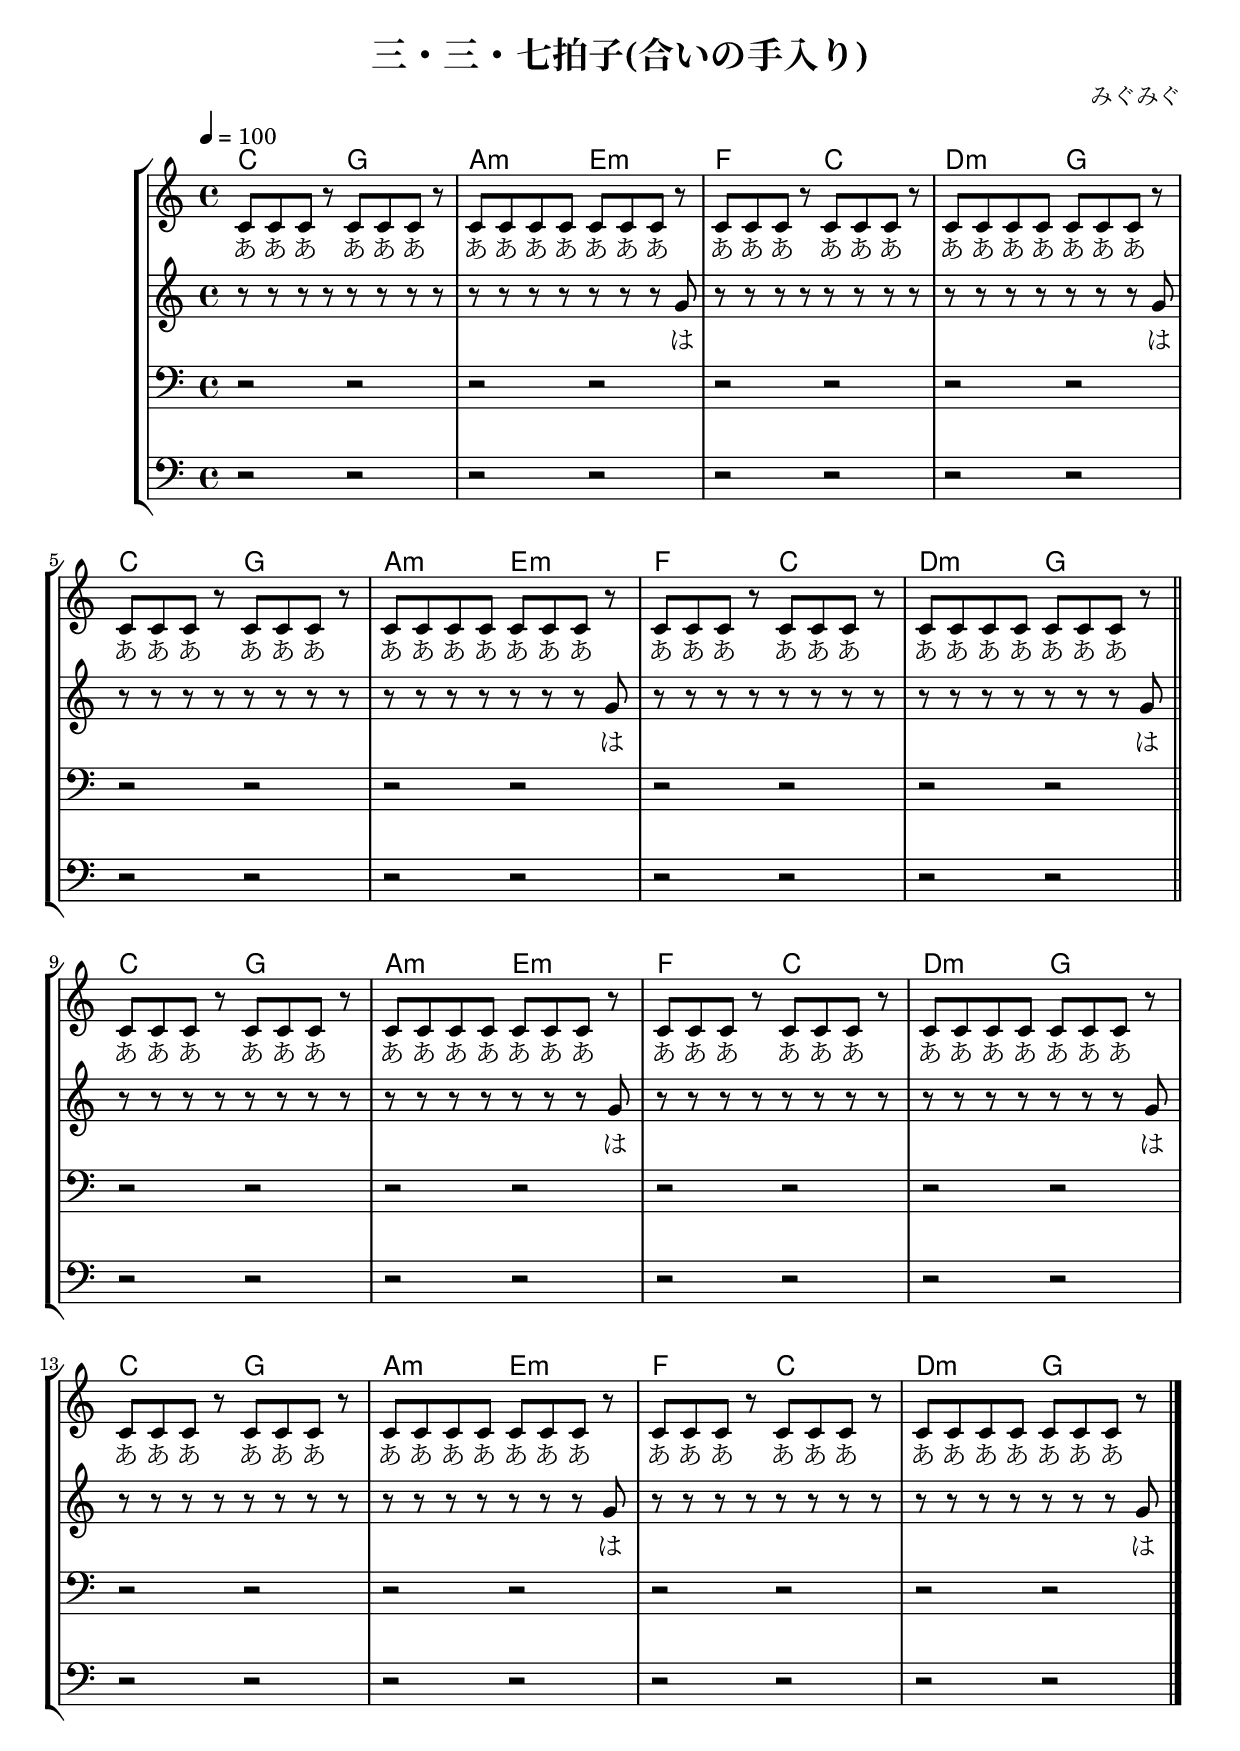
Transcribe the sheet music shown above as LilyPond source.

\version "2.12.1"

\header {
	title = \markup {三・三・七拍子(合いの手入り)}
	composer = \markup \center-column {みぐみぐ}
}

harmony = \chordmode {
	c2 g a:m e:m f c d:m g c g a:m e:m f c d:m g 

	c g a:m e:m f c d:m g c g a:m e:m f c d:m g 
}

melody = {
	\set Staff.midiInstrument = #"Taiko Drum"
		\key c \major
	\tempo 4 = 100
c'8  c'8  c'8  r8  c'8  c'8  c'8  r8 
	c'8  c'8  c'8  c'8  c'8  c'8  c'8  r8 
	c'8  c'8  c'8  r8  c'8  c'8  c'8  r8 
	c'8  c'8  c'8  c'8  c'8  c'8  c'8  r8 
	c'8  c'8  c'8  r8  c'8  c'8  c'8  r8 
	c'8  c'8  c'8  c'8  c'8  c'8  c'8  r8 
	c'8  c'8  c'8  r8  c'8  c'8  c'8  r8 
	c'8  c'8  c'8  c'8  c'8  c'8  c'8  r8
	\set Staff.midiInstrument = #"Taiko Drum"
	c'8  c'8  c'8  r8  c'8  c'8  c'8  r8 
	c'8  c'8  c'8  c'8  c'8  c'8  c'8  r8 
	c'8  c'8  c'8  r8  c'8  c'8  c'8  r8 
	c'8  c'8  c'8  c'8  c'8  c'8  c'8  r8 
	c'8  c'8  c'8  r8  c'8  c'8  c'8  r8 
	c'8  c'8  c'8  c'8  c'8  c'8  c'8  r8 
	c'8  c'8  c'8  r8  c'8  c'8  c'8  r8 
	c'8  c'8  c'8  c'8  c'8  c'8  c'8  r8
	\bar "|."
}

words = \lyricmode {
	あ  あ  あ  あ  あ  あ  あ  あ  あ  あ  あ  あ  あ  あ  あ  あ  あ  あ  あ  あ  あ  あ  あ  あ  あ  あ  あ  あ  あ  あ  あ  あ  あ  あ  あ  あ  あ  あ  あ  あ  あ  あ  あ  あ  あ  あ  あ  あ  あ  あ  あ  あ  
	あ  あ  あ  あ  あ  あ  あ  あ  あ  あ  あ  あ  あ  あ  あ  あ  あ  あ  あ  あ  あ  あ  あ  あ  あ  あ  あ  あ  あ  あ  あ  あ  あ  あ  あ  あ  あ  あ  あ  あ  あ  あ  あ  あ  あ  あ  あ  あ  あ  あ  あ  あ  
}

secondmelody = {
	\set Staff.midiInstrument = #"Woodblock"
		\key c \major
	\tempo 4 = 100
r8  r8  r8  r8  r8  r8  r8  r8 
	r8  r8  r8  r8  r8  r8  r8  g'8 
	r8  r8  r8  r8  r8  r8  r8  r8 
	r8  r8  r8  r8  r8  r8  r8  g'8 
	r8  r8  r8  r8  r8  r8  r8  r8 
	r8  r8  r8  r8  r8  r8  r8  g'8 
	r8  r8  r8  r8  r8  r8  r8  r8 
	r8  r8  r8  r8  r8  r8  r8  g'8
	\set Staff.midiInstrument = #"Seashore"
	r8  r8  r8  r8  r8  r8  r8  r8 
	r8  r8  r8  r8  r8  r8  r8  g'8 
	r8  r8  r8  r8  r8  r8  r8  r8 
	r8  r8  r8  r8  r8  r8  r8  g'8 
	r8  r8  r8  r8  r8  r8  r8  r8 
	r8  r8  r8  r8  r8  r8  r8  g'8 
	r8  r8  r8  r8  r8  r8  r8  r8 
	r8  r8  r8  r8  r8  r8  r8  g'8
	\bar "|."
}

secondwords = \lyricmode {
	は  は  は  は  
	は  は  は  は  
}

tempochange = {
	\tempo 4 = 100
	r1 | r1 | r1 | r1 | r1 | r1 | r1 | r1 \bar "||"
	\tempo 4 = 100
	r1 | r1 | r1 | r1 | r1 | r1 | r1 | r1 \bar "|."
}

mainacc = {
	\clef bass
	\set Staff.midiInstrument = #"Acoustic grand"
	\key c \major
	\tempo 4 = 100
	r2
	r2
	r2
	r2
	r2
	r2
	r2
	r2
	r2
	r2
	r2
	r2
	r2
	r2
	r2
	r2
	\bar "||"

	\set Staff.midiInstrument = #"Acoustic grand"
	r2
	r2
	r2
	r2
	r2
	r2
	r2
	r2
	r2
	r2
	r2
	r2
	r2
	r2
	r2
	r2
	\bar "|."
}

subacc = {
	\clef bass
	\set Staff.midiInstrument = #"Acoustic grand"
	\key c \major
	\tempo 4 = 100
	r2
	r2
	r2
	r2
	r2
	r2
	r2
	r2
	r2
	r2
	r2
	r2
	r2
	r2
	r2
	r2
	\bar "||"

	\set Staff.midiInstrument = #"Acoustic grand"
	r2
	r2
	r2
	r2
	r2
	r2
	r2
	r2
	r2
	r2
	r2
	r2
	r2
	r2
	r2
	r2
	\bar "|."
}

percA = {
	\drummode {
	r1 |r1 |r1 |r1 |r1 |r1 |r1 |r1 \bar "||"
	r1 |r1 |r1 |r1 |r1 |r1 |r1 |r1 \bar "|."
	}
}

percB = {
	\drummode {
	r1 |r1 |r1 |r1 |r1 |r1 |r1 |r1 \bar "||"
	r1 |r1 |r1 |r1 |r1 |r1 |r1 |r1 \bar "|."
	}
}

percC = {
	\drummode {
	r1 |r1 |r1 |r1 |r1 |r1 |r1 |r1 \bar "||"
	r1 |r1 |r1 |r1 |r1 |r1 |r1 |r1 \bar "|."
	}
}

percD = {
	\drummode {
	r1 |r1 |r1 |r1 |r1 |r1 |r1 |r1 \bar "||"
	r1 |r1 |r1 |r1 |r1 |r1 |r1 |r1 \bar "|."
	}
}

percE = {
	\drummode {
	r1 |r1 |r1 |r1 |r1 |r1 |r1 |r1 \bar "||"
	r1 |r1 |r1 |r1 |r1 |r1 |r1 |r1 \bar "|."
	}
}

\score {
	<<
		\new StaffGroup <<
			\new ChordNames {\harmony}
			\new Voice = "melody" {\melody}
			\new Lyrics \lyricsto "melody" \words
			\new Voice = "secondmelody" {\secondmelody}
			\new Lyrics \lyricsto "secondmelody" \secondwords
			\new Staff = "mainacc" {\mainacc}
			\new Staff = "subacc" {\subacc}
		>>
	>>
	\layout { }
}
